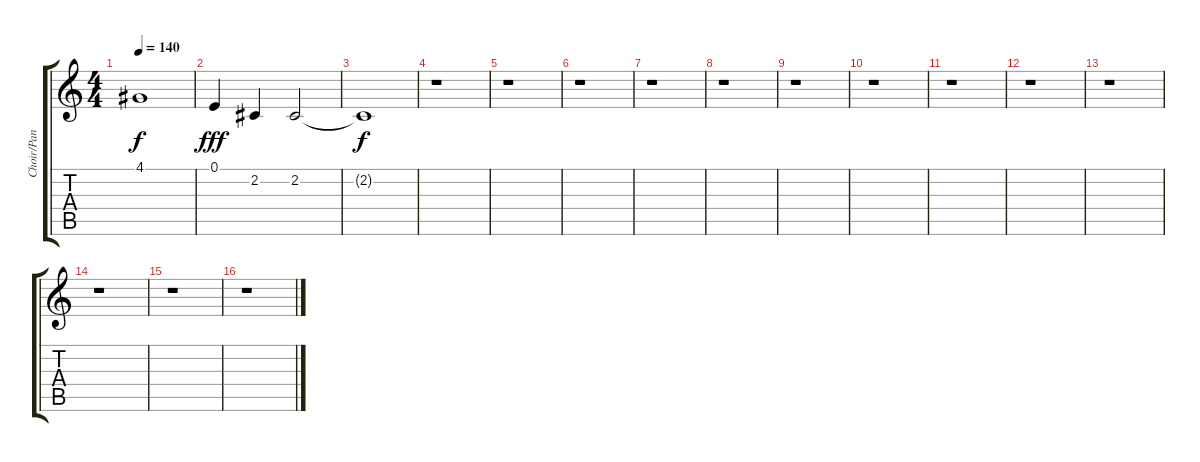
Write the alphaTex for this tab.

\track ("Choir/Pan Pipes" "Choir/Pan ") {instrument choiraahs}
\staff {score tabs}
\tuning (E4 B3 G3 D3 A2 E2) {hide}
\ts (4 4)
\tempo 140
\clef g2
\ks c
4.1{t}.1{dy f} |
0.1.4{dy fff} 2.2.4 2.2.2 |
2.2{t}.1{dy f} |
r.1 |
r.1 |
r.1 |
r.1 |
r.1 |
r.1 |
r.1 |
r.1 |
r.1 |
r.1 |
r.1 |
r.1 |
r.1
